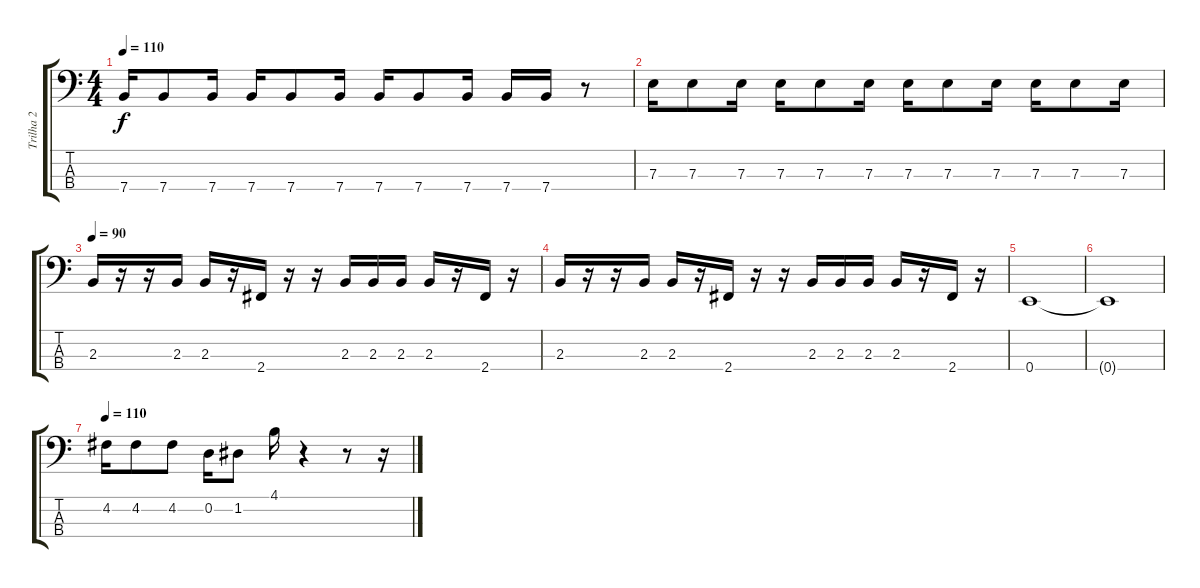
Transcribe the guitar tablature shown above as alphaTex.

\track ("Trilha 2" "Trilha 2") {instrument electricbasspick}
\staff {score tabs}
\tuning (G2 D2 A1 E1) {hide}
\ts (4 4)
\tempo 110
\clef f4
\ks c
7.4.16{dy f} 7.4.8 7.4.16 7.4.16 7.4.8 7.4.16 7.4.16 7.4.8 7.4.16 7.4.16 7.4.16 r.8 |
7.3.16 7.3.8 7.3.16 7.3.16 7.3.8 7.3.16 7.3.16 7.3.8 7.3.16 7.3.16 7.3.8 7.3.16 |
\tempo 90
2.3.16 r.16 r.16 2.3.16 2.3.16 r.16 2.4.16 r.16 r.16 2.3.16 2.3.16 2.3.16 2.3.16 r.16 2.4.16 r.16 |
2.3.16 r.16 r.16 2.3.16 2.3.16 r.16 2.4.16 r.16 r.16 2.3.16 2.3.16 2.3.16 2.3.16 r.16 2.4.16 r.16 |
0.4.1 |
0.4{t}.1 |
\tempo 110
4.2.16 4.2.8 4.2.8 0.2.16 1.2.8 4.1.16 r.4 r.8 r.16
